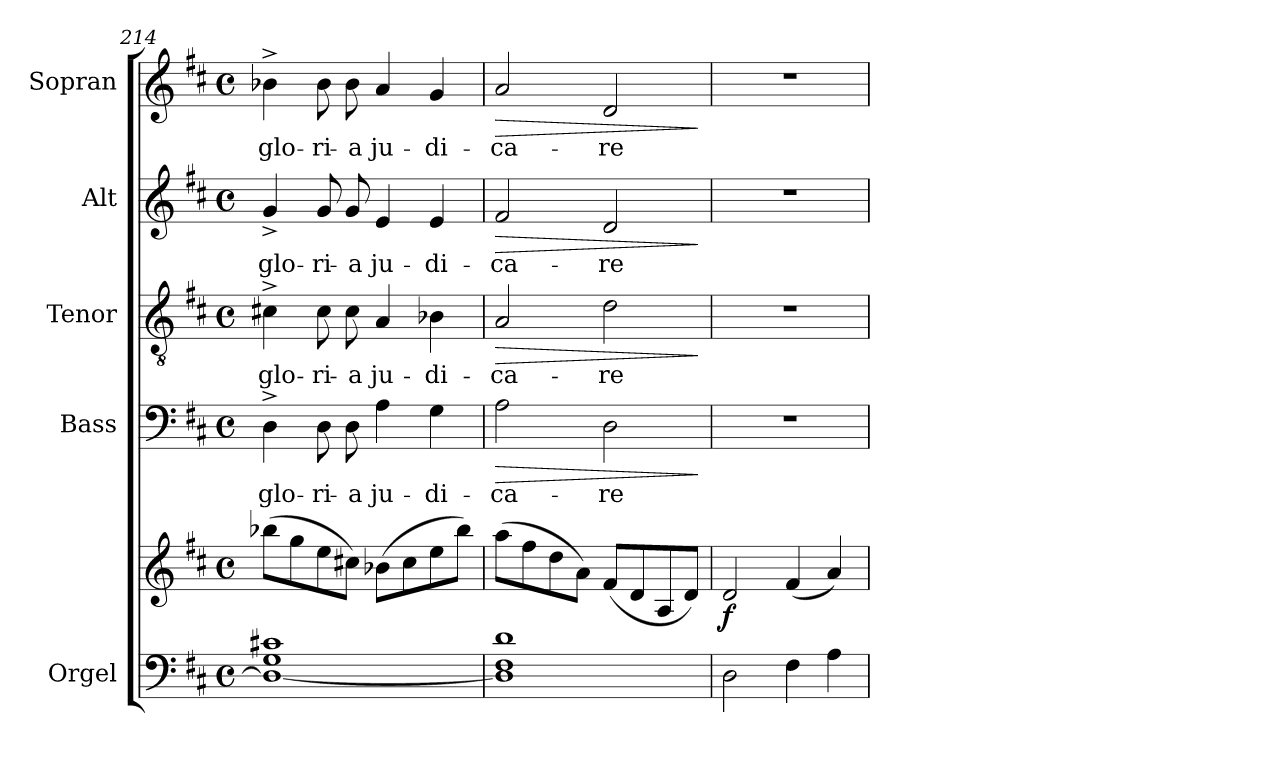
**kern	**kern	**dynam	**kern	**text	**dynam	**kern	**text	**dynam	**kern	**text	**dynam	**kern	**text	**dynam
*part5	*part5	*part5	*part4	*part4	*part4	*part3	*part3	*part3	*part2	*part2	*part2	*part1	*part1	*part1
*staff6	*staff5	*staff5/6	*staff4	*staff4	*staff4	*staff3	*staff3	*staff3	*staff2	*staff2	*staff2	*staff1	*staff1	*staff1
*I"Orgel	*	*	*I"Bass	*	*	*I"Tenor	*	*	*I"Alt	*	*	*I"Sopran	*	*
*I'Org.	*	*	*I'B.	*	*	*I'T.	*	*	*I'A.	*	*	*I'S.	*	*
*clefF4	*clefG2	*	*clefF4	*	*	*clefGv2	*	*	*clefG2	*	*	*clefG2	*	*
*k[f#c#]	*k[f#c#]	*	*k[f#c#]	*	*	*k[f#c#]	*	*	*k[f#c#]	*	*	*k[f#c#]	*	*
*D:	*D:	*	*D:	*	*	*D:	*	*	*D:	*	*	*D:	*	*
*M4/4	*M4/4	*	*M4/4	*	*	*M4/4	*	*	*M4/4	*	*	*M4/4	*	*
*met(c)	*met(c)	*	*met(c)	*	*	*met(c)	*	*	*met(c)	*	*	*met(c)	*	*
=214	=214	=214	=214	=214	=214	=214	=214	=214	=214	=214	=214	=214	=214	=214
!	!	!	!	!LO:LY:b	!	!	!LO:LY:b	!	!	!LO:LY:b	!	!	!LO:LY:b	!
1D_ 1G 1c#X	(>8bb-X\L	.	4D^>\	glo-	.	4c#X^>\	glo-	.	4g^</	glo-	.	4b-X^>\	glo-	.
.	8gg\	.	.	.	.	.	.	.	.	.	.	.	.	.
!	!	!	!	!LO:LY:b	!	!	!LO:LY:b	!	!	!LO:LY:b	!	!	!LO:LY:b	!
.	8ee\	.	8D\	-ri-	.	8c#\	-ri-	.	8g/	-ri-	.	8b-\	-ri-	.
!	!	!	!	!LO:LY:b	!	!	!LO:LY:b	!	!	!LO:LY:b	!	!	!LO:LY:b	!
.	8cc#X\J)	.	8D\	-a	.	8c#\	-a	.	8g/	-a	.	8b-\	-a	.
!	!	!	!	!LO:LY:b	!	!	!LO:LY:b	!	!	!LO:LY:b	!	!	!LO:LY:b	!
.	(>8b-X\L	.	4A\	ju-	.	4A/	ju-	.	4e/	ju-	.	4a/	ju-	.
.	8cc#\	.	.	.	.	.	.	.	.	.	.	.	.	.
!	!	!	!	!LO:LY:b	!	!	!LO:LY:b	!	!	!LO:LY:b	!	!	!LO:LY:b	!
.	8ee\	.	4G\	-di-	.	4B-X\	-di-	.	4e/	-di-	.	4g/	-di-	.
.	8bb-\J)	.	.	.	.	.	.	.	.	.	.	.	.	.
=215	=215	=215	=215	=215	=215	=215	=215	=215	=215	=215	=215	=215	=215	=215
!	!	!	!	!LO:LY:b	!LO:HP:b	!	!LO:LY:b	!LO:HP:b	!	!LO:LY:b	!LO:HP:b	!	!LO:LY:b	!LO:HP:b
1D] 1F# 1d	(>8aa\L	.	2A\	-ca-	>	2A/	-ca-	>	2f#/	-ca-	>	2a/	-ca-	>
.	8ff#\	.	.	.	.	.	.	.	.	.	.	.	.	.
.	8dd\	.	.	.	.	.	.	.	.	.	.	.	.	.
.	8a\J)	.	.	.	.	.	.	.	.	.	.	.	.	.
!	!	!	!	!LO:LY:b	!	!	!LO:LY:b	!	!	!LO:LY:b	!	!	!LO:LY:b	!
.	(<8f#/L	.	2D\	-re	.	2d\	-re	.	2d/	-re	.	2d/	-re	.
.	8d/	.	.	.	.	.	.	.	.	.	.	.	.	.
.	8A/	.	.	.	.	.	.	.	.	.	.	.	.	.
.	8d/J)	.	.	.	.	.	.	.	.	.	.	.	.	.
.	.	.	.	.	]	.	.	]	.	.	]	.	.	]
=216	=216	=216	=216	=216	=216	=216	=216	=216	=216	=216	=216	=216	=216	=216
!	!	!LO:DY:b	!	!	!	!	!	!	!	!	!	!	!	!
2D\	2d/	f	1r	.	.	1r	.	.	1r	.	.	1r	.	.
4F#\	(<4f#/	.	.	.	.	.	.	.	.	.	.	.	.	.
4A\	4a/)	.	.	.	.	.	.	.	.	.	.	.	.	.
=	=	=	=	=	=	=	=	=	=	=	=	=	=	=
*-	*-	*-	*-	*-	*-	*-	*-	*-	*-	*-	*-	*-	*-	*-
